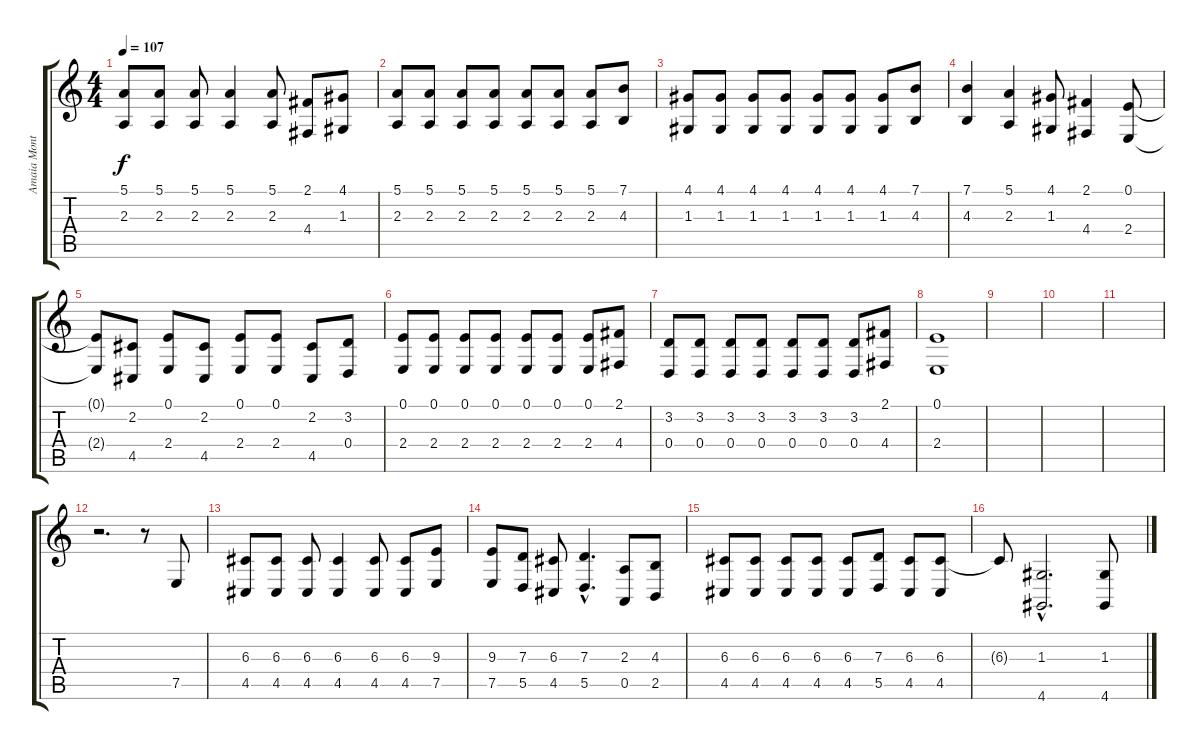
\track ("Amaia Montero" "Amaia Mont") {instrument choiraahs}
\staff {score tabs}
\tuning (E4 B3 G3 D3 A2 E2) {hide}
\ts (4 4)
\tempo 107
\clef g2
\ks c
(5.1 2.3).8{dy f} (5.1 2.3).8 (5.1 2.3).8 (5.1 2.3).4 (5.1 2.3).8 (2.1 4.4).8 (4.1 1.3).8 |
(5.1 2.3).8 (5.1 2.3).8 (5.1 2.3).8 (5.1 2.3).8 (5.1 2.3).8 (5.1 2.3).8 (5.1 2.3).8 (7.1 4.3).8 |
(4.1 1.3).8 (4.1 1.3).8 (4.1 1.3).8 (4.1 1.3).8 (4.1 1.3).8 (4.1 1.3).8 (4.1 1.3).8 (7.1 4.3).8 |
(7.1 4.3).4 (5.1 2.3).4 (4.1 1.3).8 (2.1 4.4).4 (0.1 2.4).8 |
(0.1{t} 2.4{t}).8 (2.2 4.5).8 (0.1 2.4).8 (2.2 4.5).8 (0.1 2.4).8 (0.1 2.4).8 (2.2 4.5).8 (3.2 0.4).8 |
(0.1 2.4).8 (0.1 2.4).8 (0.1 2.4).8 (0.1 2.4).8 (0.1 2.4).8 (0.1 2.4).8 (0.1 2.4).8 (2.1 4.4).8 |
(3.2 0.4).8 (3.2 0.4).8 (3.2 0.4).8 (3.2 0.4).8 (3.2 0.4).8 (3.2 0.4).8 (3.2 0.4).8 (2.1 4.4).8 |
(0.1 2.4).1 |
|
|
|
r.2{d} r.8 7.5.8 |
(6.3 4.5).8 (6.3 4.5).8 (6.3 4.5).8 (6.3 4.5).4 (6.3 4.5).8 (6.3 4.5).8 (9.3 7.5).8 |
(9.3 7.5).8 (7.3 5.5).8 (6.3 4.5).8 (7.3{hac} 5.5{hac}).4{d} (2.3 0.5).8 (4.3 2.5).8 |
(6.3 4.5).8 (6.3 4.5).8 (6.3 4.5).8 (6.3 4.5).8 (6.3 4.5).8 (7.3 5.5).8 (6.3 4.5).8 (6.3 4.5).8 |
6.3{t}.8 (1.3{hac} 4.6{hac}).2{d} (1.3 4.6).8
